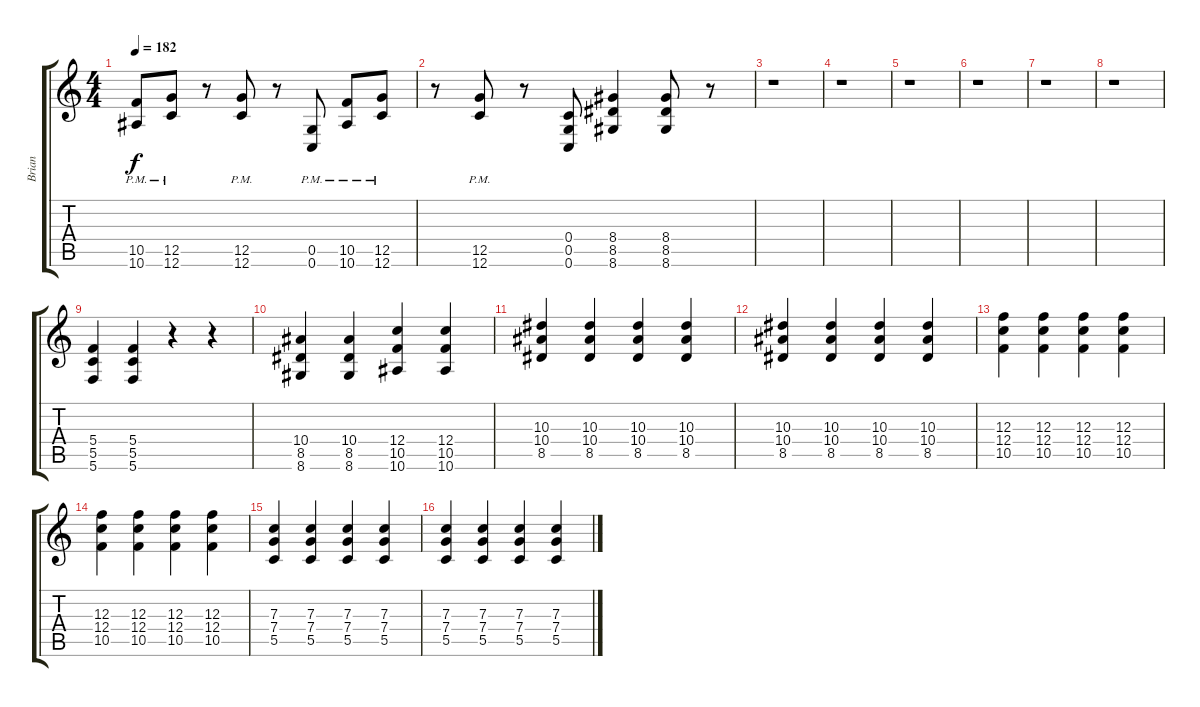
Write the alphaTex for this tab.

\track ("Brian" "Brian") {instrument distortionguitar}
\staff {score tabs}
\tuning (D4 A3 F3 C3 G2 C2) {hide}
\ts (4 4)
\tempo 182
\clef g2
\ks c
(10.5{pm} 10.6).8{dy f} (12.5{pm} 12.6).8 r.8 (12.5{pm} 12.6).8 r.8 (0.5{pm} 0.6).8 (10.5{pm} 10.6).8 (12.5{pm} 12.6).8 |
r.8 (12.5{pm} 12.6).8 r.8 (0.4 0.5 0.6).8 (8.4 8.5 8.6).4 (8.4 8.5 8.6).8 r.8 |
r.1 |
r.1 |
r.1 |
r.1 |
r.1 |
r.1 |
(5.4 5.5 5.6).4 (5.4 5.5 5.6).4 r.4 r.4 |
(10.4 8.5 8.6).4 (10.4 8.5 8.6).4 (12.4 10.5 10.6).4 (12.4 10.5 10.6).4 |
(10.3 10.4 8.5).4 (10.3 10.4 8.5).4 (10.3 10.4 8.5).4 (10.3 10.4 8.5).4 |
(10.3 10.4 8.5).4 (10.3 10.4 8.5).4 (10.3 10.4 8.5).4 (10.3 10.4 8.5).4 |
(12.3 12.4 10.5).4 (12.3 12.4 10.5).4 (12.3 12.4 10.5).4 (12.3 12.4 10.5).4 |
(12.3 12.4 10.5).4 (12.3 12.4 10.5).4 (12.3 12.4 10.5).4 (12.3 12.4 10.5).4 |
(7.3 7.4 5.5).4 (7.3 7.4 5.5).4 (7.3 7.4 5.5).4 (7.3 7.4 5.5).4 |
(7.3 7.4 5.5).4 (7.3 7.4 5.5).4 (7.3 7.4 5.5).4 (7.3 7.4 5.5).4
